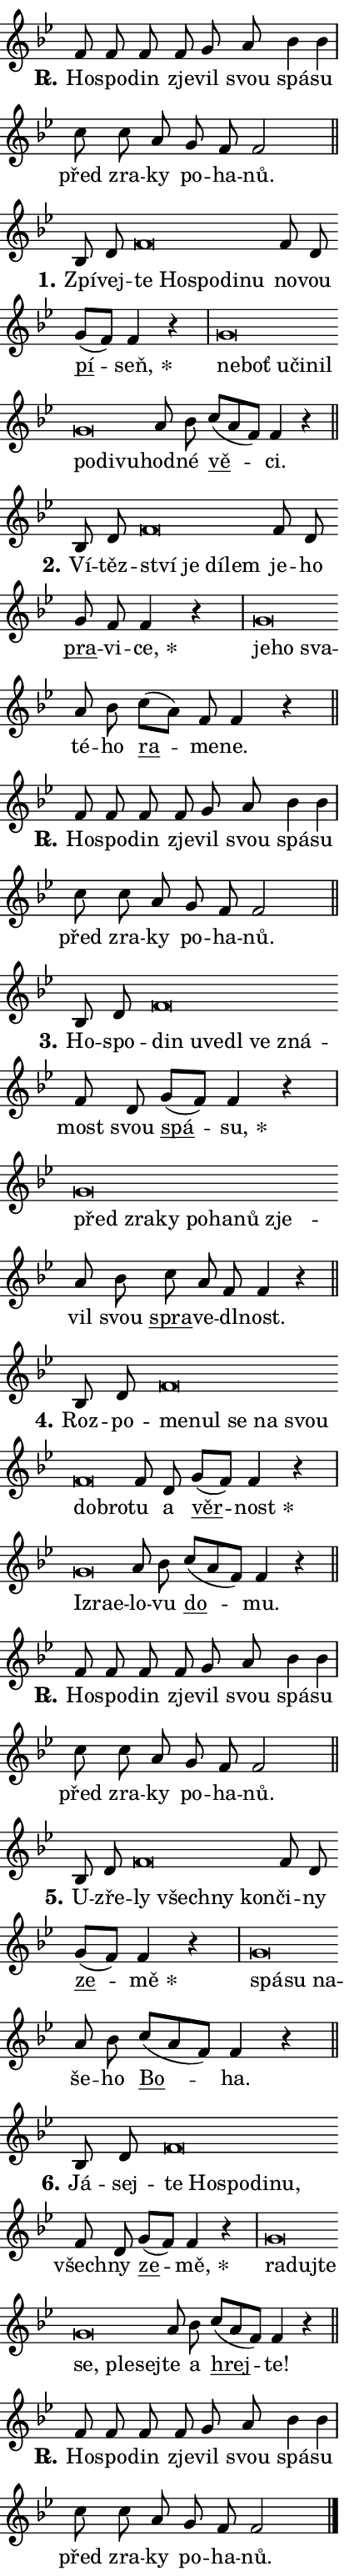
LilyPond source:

\version "2.24.0"
\header { tagline = "" }
\paper {
  indent = 0\cm
  top-margin = 0\cm
  right-margin = 0.13\cm % to fit lyric hyphens
  bottom-margin = 0\cm
  left-margin = 0\cm
  paper-width = 7\cm
  page-breaking = #ly:one-page-breaking
  system-system-spacing.basic-distance = #11
  score-system-spacing.basic-distance = #11
  ragged-last = ##f
}


%% Author: Thomas Morley
%% https://lists.gnu.org/archive/html/lilypond-user/2020-05/msg00002.html
#(define (line-position grob)
"Returns position of @var[grob} in current system:
   @code{'start}, if at first time-step
   @code{'end}, if at last time-step
   @code{'middle} otherwise
"
  (let* ((col (ly:item-get-column grob))
         (ln (ly:grob-object col 'left-neighbor))
         (rn (ly:grob-object col 'right-neighbor))
         (col-to-check-left (if (ly:grob? ln) ln col))
         (col-to-check-right (if (ly:grob? rn) rn col))
         (break-dir-left
           (and
             (ly:grob-property col-to-check-left 'non-musical #f)
             (ly:item-break-dir col-to-check-left)))
         (break-dir-right
           (and
             (ly:grob-property col-to-check-right 'non-musical #f)
             (ly:item-break-dir col-to-check-right))))
        (cond ((eqv? 1 break-dir-left) 'start)
              ((eqv? -1 break-dir-right) 'end)
              (else 'middle))))

#(define (tranparent-at-line-position vctor)
  (lambda (grob)
  "Relying on @code{line-position} select the relevant enry from @var{vctor}.
Used to determine transparency,"
    (case (line-position grob)
      ((end) (not (vector-ref vctor 0)))
      ((middle) (not (vector-ref vctor 1)))
      ((start) (not (vector-ref vctor 2))))))

noteHeadBreakVisibility =
#(define-music-function (break-visibility)(vector?)
"Makes @code{NoteHead}s transparent relying on @var{break-visibility}"
#{
  \override NoteHead.transparent =
    #(tranparent-at-line-position break-visibility)
#})

#(define delete-ledgers-for-transparent-note-heads
  (lambda (grob)
    "Reads whether a @code{NoteHead} is transparent.
If so this @code{NoteHead} is removed from @code{'note-heads} from
@var{grob}, which is supposed to be @code{LedgerLineSpanner}.
As a result ledgers are not printed for this @code{NoteHead}"
    (let* ((nhds-array (ly:grob-object grob 'note-heads))
           (nhds-list
             (if (ly:grob-array? nhds-array)
                 (ly:grob-array->list nhds-array)
                 '()))
           ;; Relies on the transparent-property being done before
           ;; Staff.LedgerLineSpanner.after-line-breaking is executed.
           ;; This is fragile ...
           (to-keep
             (remove
               (lambda (nhd)
                 (ly:grob-property nhd 'transparent #f))
               nhds-list)))
      ;; TODO find a better method to iterate over grob-arrays, similiar
      ;; to filter/remove etc for lists
      ;; For now rebuilt from scratch
      (set! (ly:grob-object grob 'note-heads)  '())
      (for-each
        (lambda (nhd)
          (ly:pointer-group-interface::add-grob grob 'note-heads nhd))
        to-keep))))

squashNotes = {
  \override NoteHead.X-extent = #'(-0.2 . 0.2)
  \override NoteHead.Y-extent = #'(-0.75 . 0)
  \override NoteHead.stencil =
    #(lambda (grob)
       (let ((pos (ly:grob-property grob 'staff-position)))
         (begin
           (if (< pos -7) (display "ERROR: Lower brevis then expected\n") (display ""))
           (if (<= pos -6) ly:text-interface::print ly:note-head::print))))
}
unSquashNotes = {
  \revert NoteHead.X-extent
  \revert NoteHead.Y-extent
  \revert NoteHead.stencil
}

hideNotes = \noteHeadBreakVisibility #begin-of-line-visible
unHideNotes = \noteHeadBreakVisibility #all-visible

% work-around for resetting accidentals
% https://lilypond.org/doc/v2.23/Documentation/notation/displaying-rhythms#unmetered-music
cadenzaMeasure = {
  \cadenzaOff
  \partial 1024 s1024
  \cadenzaOn
}

#(define-markup-command (accent layout props text) (markup?)
  "Underline accented syllable"
  (interpret-markup layout props
    #{\markup \override #'(offset . 4.3) \underline { #text }#}))

responsum = \markup \concat {
  "R" \hspace #-1.05 \path #0.1 #'((moveto 0 0.07) (lineto 0.9 0.8)) \hspace #0.05 "."
}

spaceSize = #0.6828661417322834 % exact space size for TeX Gyre Schola

\layout {
  \context {
    \Staff
    \remove "Time_signature_engraver"
    \override LedgerLineSpanner.after-line-breaking = #delete-ledgers-for-transparent-note-heads
  }
  \context {
    \Lyrics {
      \override LyricSpace.minimum-distance = \spaceSize
      \override LyricText.font-name = #"TeX Gyre Schola"
      \override LyricText.font-size = 1
      \override StanzaNumber.font-name = #"TeX Gyre Schola Bold"
      \override StanzaNumber.font-size = 1
    }
  }
  \context {
    \Score 
    \override NoteHead.text =
      #(lambda (grob) 
        (let ((pos (ly:grob-property grob 'staff-position)))
          #{\markup {
            \combine
              \halign #-0.55 \raise #(if (= pos -6) 0 0.5) \override #'(thickness . 2) \draw-line #'(3.2 . 0)
              \musicglyph "noteheads.sM1"
          }#}))
  }
}

% magnetic-lyrics.ily
%
%   written by
%     Jean Abou Samra <jean@abou-samra.fr>
%     Werner Lemberg <wl@gnu.org>
%
%   adapted by
%     Jiri Hon <jiri.hon@gmail.com>
%
% Version 2022-Apr-15

% https://www.mail-archive.com/lilypond-user@gnu.org/msg149350.html

#(define (Left_hyphen_pointer_engraver context)
   "Collect syllable-hyphen-syllable occurrences in lyrics and store
them in properties.  This engraver only looks to the left.  For
example, if the lyrics input is @code{foo -- bar}, it does the
following.

@itemize @bullet
@item
Set the @code{text} property of the @code{LyricHyphen} grob between
@q{foo} and @q{bar} to @code{foo}.

@item
Set the @code{left-hyphen} property of the @code{LyricText} grob with
text @q{foo} to the @code{LyricHyphen} grob between @q{foo} and
@q{bar}.
@end itemize

Use this auxiliary engraver in combination with the
@code{lyric-@/text::@/apply-@/magnetic-@/offset!} hook."
   (let ((hyphen #f)
         (text #f))
     (make-engraver
      (acknowledgers
       ((lyric-syllable-interface engraver grob source-engraver)
        (set! text grob)))
      (end-acknowledgers
       ((lyric-hyphen-interface engraver grob source-engraver)
        ;(when (not (grob::has-interface grob 'lyric-space-interface))
          (set! hyphen grob)));)
      ((stop-translation-timestep engraver)
       (when (and text hyphen)
         (ly:grob-set-object! text 'left-hyphen hyphen))
       (set! text #f)
       (set! hyphen #f)))))

#(define (lyric-text::apply-magnetic-offset! grob)
   "If the space between two syllables is less than the value in
property @code{LyricText@/.details@/.squash-threshold}, move the right
syllable to the left so that it gets concatenated with the left
syllable.

Use this function as a hook for
@code{LyricText@/.after-@/line-@/breaking} if the
@code{Left_@/hyphen_@/pointer_@/engraver} is active."
   (let ((hyphen (ly:grob-object grob 'left-hyphen #f)))
     (when hyphen
       (let ((left-text (ly:spanner-bound hyphen LEFT)))
         (when (grob::has-interface left-text 'lyric-syllable-interface)
           (let* ((common (ly:grob-common-refpoint grob left-text X))
                  (this-x-ext (ly:grob-extent grob common X))
                  (left-x-ext
                   (begin
                     ;; Trigger magnetism for left-text.
                     (ly:grob-property left-text 'after-line-breaking)
                     (ly:grob-extent left-text common X)))
                  ;; `delta` is the gap width between two syllables.
                  (delta (- (interval-start this-x-ext)
                            (interval-end left-x-ext)))
                  (details (ly:grob-property grob 'details))
                  (threshold (assoc-get 'squash-threshold details 0.2)))
             (when (< delta threshold)
               (let* (;; We have to manipulate the input text so that
                      ;; ligatures crossing syllable boundaries are not
                      ;; disabled.  For languages based on the Latin
                      ;; script this is essentially a beautification.
                      ;; However, for non-Western scripts it can be a
                      ;; necessity.
                      (lt (ly:grob-property left-text 'text))
                      (rt (ly:grob-property grob 'text))
                      (is-space (grob::has-interface hyphen 'lyric-space-interface))
                      (space (if is-space " " ""))
                      (extra-delta (if is-space spaceSize 0))
                      ;; Append new syllable.
                      (ltrt-space (if (and (string? lt) (string? rt))
                                (string-append lt space rt)
                                (make-concat-markup (list lt space rt))))
                      ;; Right-align `ltrt` to the right side.
                      (ltrt-space-markup (grob-interpret-markup
                               grob
                               (make-translate-markup
                                (cons (interval-length this-x-ext) 0)
                                (make-right-align-markup ltrt-space)))))
                 (begin
                   ;; Don't print `left-text`.
                   (ly:grob-set-property! left-text 'stencil #f)
                   ;; Set text and stencil (which holds all collected
                   ;; syllables so far) and shift it to the left.
                   (ly:grob-set-property! grob 'text ltrt-space)
                   (ly:grob-set-property! grob 'stencil ltrt-space-markup)
                   (ly:grob-translate-axis! grob (- (- delta extra-delta)) X))))))))))


#(define (lyric-hyphen::displace-bounds-first grob)
   ;; Make very sure this callback isn't triggered too early.
   (let ((left (ly:spanner-bound grob LEFT))
         (right (ly:spanner-bound grob RIGHT)))
     (ly:grob-property left 'after-line-breaking)
     (ly:grob-property right 'after-line-breaking)
     (ly:lyric-hyphen::print grob)))

squashThreshold = #0.4

\layout {
  \context {
    \Lyrics
    \consists #Left_hyphen_pointer_engraver
    \override LyricText.after-line-breaking =
      #lyric-text::apply-magnetic-offset!
    \override LyricHyphen.stencil = #lyric-hyphen::displace-bounds-first
    \override LyricText.details.squash-threshold = \squashThreshold
    \override LyricHyphen.minimum-distance = 0
    \override LyricHyphen.minimum-length = \squashThreshold
  }
}

squashText = \override LyricText.details.squash-threshold = 9999
unSquashText = \override LyricText.details.squash-threshold = \squashThreshold

leftText = \override LyricText.self-alignment-X = #LEFT
unLeftText = \revert LyricText.self-alignment-X

starOffset = #(lambda (grob) 
                (let ((x_offset (ly:self-alignment-interface::aligned-on-x-parent grob)))
                  (if (= x_offset 0) 0 (+ x_offset 1.2))))

star = #(define-music-function (syllable)(string?)
"Append star separator at the end of a syllable"
#{
  \once \override LyricText.X-offset = #starOffset
  \lyricmode { \markup {
    #syllable
    \override #'((font-name . "TeX Gyre Schola Bold")) \hspace #0.2 \lower #0.65 \larger "*"
  } }
#})

starAccent = #(define-music-function (syllable)(string?)
"Append star separator at the end of a syllable and make accent"
#{
  \once \override LyricText.X-offset = #starOffset
  \lyricmode { \markup {
    \accent #syllable
    \override #'((font-name . "TeX Gyre Schola Bold")) \hspace #0.2 \lower #0.65 \larger "*"
  } }
#})

breath = #(define-music-function (syllable)(string?)
"Append breathing indicator at the end of a syllable"
#{
  \lyricmode { \markup { #syllable "+" } }
#})

optionalBreath = #(define-music-function (syllable)(string?)
"Append optional breathing indicator at the end of a syllable"
#{
  \lyricmode { \markup { #syllable "(+)" } }
#})


\score {
    <<
        \new Voice = "melody" { \cadenzaOn \key bes \major \relative { f'8 f f f g a \bar "" bes4 bes \cadenzaMeasure \bar "|" c8 c a \bar "" g f f2 \cadenzaMeasure \bar "||" \break } }
        \new Lyrics \lyricsto "melody" { \lyricmode { \set stanza = \responsum
Ho -- spo -- din zje -- vil svou spá -- su před zra -- ky po -- ha -- nů. } }
    >>
    \layout {}
}

\score {
    <<
        \new Voice = "melody" { \cadenzaOn \key bes \major \relative { bes8 d \bar "" \squashNotes f\breve*1/16 \hideNotes \breve*1/16 \bar "" \breve*1/16 \bar "" \breve*1/16 \breve*1/16 \bar "" \unHideNotes \unSquashNotes f8 d \bar "" g[( f)] f4 r \cadenzaMeasure \bar "|" \squashNotes g\breve*1/16 \hideNotes \breve*1/16 \bar "" \breve*1/16 \bar "" \breve*1/16 \bar "" \breve*1/16 \bar "" \breve*1/16 \bar "" \breve*1/16 \breve*1/16 \bar "" \unHideNotes \unSquashNotes a8 bes \bar "" c[( a f)] f4 r \cadenzaMeasure \bar "||" \break } }
        \new Lyrics \lyricsto "melody" { \lyricmode { \set stanza = "1."
Zpí -- vej -- \leftText te \squashText Ho -- spo -- di -- nu \unLeftText \unSquashText no -- vou \markup \accent pí -- \star seň, \leftText ne -- \squashText boť u -- či -- nil po -- di -- vu -- \unLeftText \unSquashText hod -- né \markup \accent vě -- ci. } }
    >>
    \layout {}
}

\score {
    <<
        \new Voice = "melody" { \cadenzaOn \key bes \major \relative { bes8 d \bar "" \squashNotes f\breve*1/16 \hideNotes \breve*1/16 \bar "" \breve*1/16 \breve*1/16 \bar "" \unHideNotes \unSquashNotes f8 d \bar "" g f f4 r \cadenzaMeasure \bar "|" \squashNotes g\breve*1/16 \hideNotes \breve*1/16 \breve*1/16 \bar "" \unHideNotes \unSquashNotes a8 bes \bar "" c[( a)] f f4 r \cadenzaMeasure \bar "||" \break } }
        \new Lyrics \lyricsto "melody" { \lyricmode { \set stanza = "2."
Ví -- těz -- \leftText ství \squashText je dí -- lem \unLeftText \unSquashText je -- ho \markup \accent pra -- vi -- \star ce, \leftText je -- \squashText ho sva -- \unLeftText \unSquashText té -- ho \markup \accent ra -- me -- ne. } }
    >>
    \layout {}
}

\score {
    <<
        \new Voice = "melody" { \cadenzaOn \key bes \major \relative { f'8 f f f g a \bar "" bes4 bes \cadenzaMeasure \bar "|" c8 c a \bar "" g f f2 \cadenzaMeasure \bar "||" \break } }
        \new Lyrics \lyricsto "melody" { \lyricmode { \set stanza = \responsum
Ho -- spo -- din zje -- vil svou spá -- su před zra -- ky po -- ha -- nů. } }
    >>
    \layout {}
}

\score {
    <<
        \new Voice = "melody" { \cadenzaOn \key bes \major \relative { bes8 d \bar "" \squashNotes f\breve*1/16 \hideNotes \breve*1/16 \bar "" \breve*1/16 \bar "" \breve*1/16 \bar "" \breve*1/16 \breve*1/16 \bar "" \unHideNotes \unSquashNotes f8 d \bar "" g[( f)] f4 r \cadenzaMeasure \bar "|" \squashNotes g\breve*1/16 \hideNotes \breve*1/16 \bar "" \breve*1/16 \bar "" \breve*1/16 \bar "" \breve*1/16 \bar "" \breve*1/16 \breve*1/16 \bar "" \unHideNotes \unSquashNotes a8 bes \bar "" c a f f4 r \cadenzaMeasure \bar "||" \break } }
        \new Lyrics \lyricsto "melody" { \lyricmode { \set stanza = "3."
Ho -- spo -- \leftText din \squashText u -- ve -- dl ve zná -- \unLeftText \unSquashText most svou \markup \accent spá -- \star su, \leftText před \squashText zra -- ky po -- ha -- nů zje -- \unLeftText \unSquashText vil svou \markup \accent spra -- ve -- dl -- nost. } }
    >>
    \layout {}
}

\score {
    <<
        \new Voice = "melody" { \cadenzaOn \key bes \major \relative { bes8 d \bar "" \squashNotes f\breve*1/16 \hideNotes \breve*1/16 \bar "" \breve*1/16 \bar "" \breve*1/16 \bar "" \breve*1/16 \bar "" \breve*1/16 \breve*1/16 \bar "" \unHideNotes \unSquashNotes f8 d \bar "" g[( f)] f4 r \cadenzaMeasure \bar "|" \squashNotes g\breve*1/16 \hideNotes \breve*1/16 \breve*1/16 \bar "" \unHideNotes \unSquashNotes a8 bes \bar "" c[( a f)] f4 r \cadenzaMeasure \bar "||" \break } }
        \new Lyrics \lyricsto "melody" { \lyricmode { \set stanza = "4."
Roz -- po -- \leftText me -- \squashText nul se na svou dob -- ro -- \unLeftText \unSquashText tu a \markup \accent věr -- \star nost \leftText Iz -- \squashText ra -- e -- \unLeftText \unSquashText lo -- vu \markup \accent do -- mu. } }
    >>
    \layout {}
}

\score {
    <<
        \new Voice = "melody" { \cadenzaOn \key bes \major \relative { f'8 f f f g a \bar "" bes4 bes \cadenzaMeasure \bar "|" c8 c a \bar "" g f f2 \cadenzaMeasure \bar "||" \break } }
        \new Lyrics \lyricsto "melody" { \lyricmode { \set stanza = \responsum
Ho -- spo -- din zje -- vil svou spá -- su před zra -- ky po -- ha -- nů. } }
    >>
    \layout {}
}

\score {
    <<
        \new Voice = "melody" { \cadenzaOn \key bes \major \relative { bes8 d \bar "" \squashNotes f\breve*1/16 \hideNotes \breve*1/16 \bar "" \breve*1/16 \breve*1/16 \bar "" \unHideNotes \unSquashNotes f8 d \bar "" g[( f)] f4 r \cadenzaMeasure \bar "|" \squashNotes g\breve*1/16 \hideNotes \breve*1/16 \breve*1/16 \bar "" \unHideNotes \unSquashNotes a8 bes \bar "" c[( a f)] f4 r \cadenzaMeasure \bar "||" \break } }
        \new Lyrics \lyricsto "melody" { \lyricmode { \set stanza = "5."
U -- zře -- \leftText ly \squashText všech -- ny kon -- \unLeftText \unSquashText či -- ny \markup \accent ze -- \star mě \leftText spá -- \squashText su na -- \unLeftText \unSquashText še -- ho \markup \accent Bo -- ha. } }
    >>
    \layout {}
}

\score {
    <<
        \new Voice = "melody" { \cadenzaOn \key bes \major \relative { bes8 d \bar "" \squashNotes f\breve*1/16 \hideNotes \breve*1/16 \bar "" \breve*1/16 \bar "" \breve*1/16 \breve*1/16 \bar "" \unHideNotes \unSquashNotes f8 d \bar "" g[( f)] f4 r \cadenzaMeasure \bar "|" \squashNotes g\breve*1/16 \hideNotes \breve*1/16 \bar "" \breve*1/16 \bar "" \breve*1/16 \bar "" \breve*1/16 \breve*1/16 \bar "" \unHideNotes \unSquashNotes a8 bes \bar "" c[( a f)] f4 r \cadenzaMeasure \bar "||" \break } }
        \new Lyrics \lyricsto "melody" { \lyricmode { \set stanza = "6."
Já -- sej -- \leftText te \squashText Ho -- spo -- di -- nu, \unLeftText \unSquashText všech -- ny \markup \accent ze -- \star mě, \leftText ra -- \squashText duj -- te se, ple -- sej -- \unLeftText \unSquashText te a \markup \accent hrej -- te! } }
    >>
    \layout {}
}

\score {
    <<
        \new Voice = "melody" { \cadenzaOn \key bes \major \relative { f'8 f f f g a \bar "" bes4 bes \cadenzaMeasure \bar "|" c8 c a \bar "" g f f2 \cadenzaMeasure \bar "||" \break } \bar "|." }
        \new Lyrics \lyricsto "melody" { \lyricmode { \set stanza = \responsum
Ho -- spo -- din zje -- vil svou spá -- su před zra -- ky po -- ha -- nů. } }
    >>
    \layout {}
}
